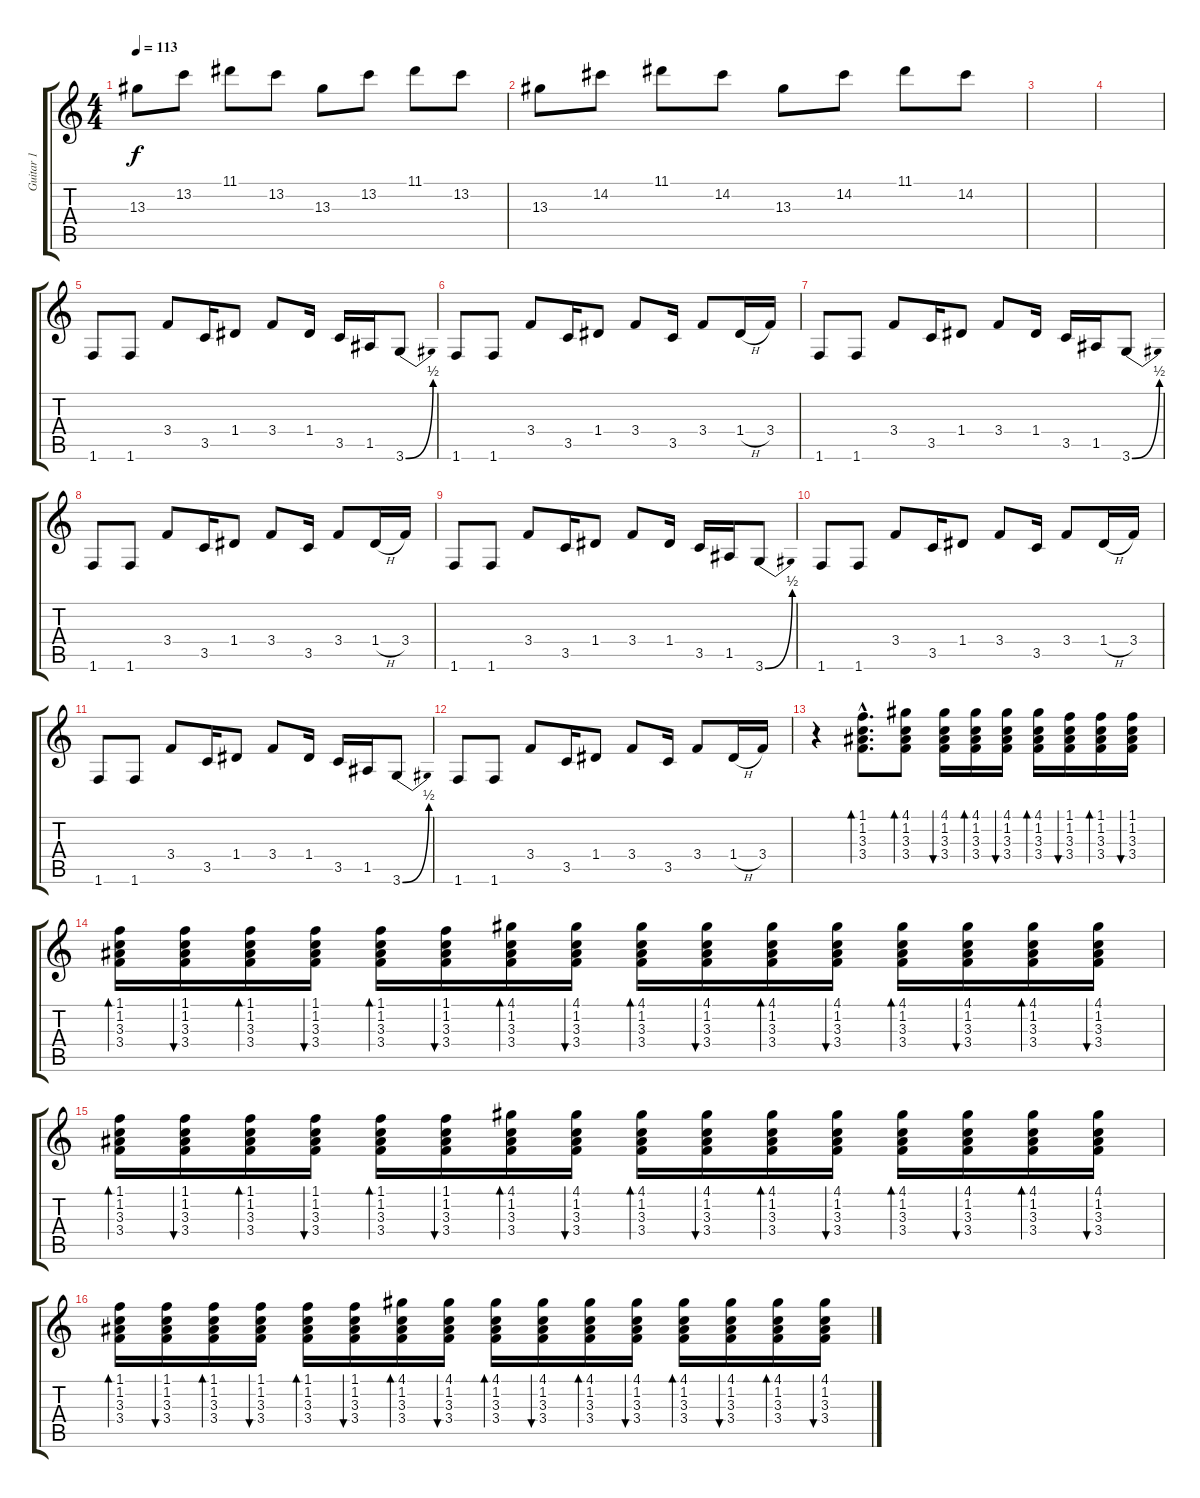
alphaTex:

\track ("Guitar 1" "Guitar 1") {instrument electricguitarjazz}
\staff {score tabs}
\tuning (E4 B3 G3 D3 A2 E2) {hide}
\ts (4 4)
\tempo 113
\clef g2
\ks c
13.3.8{dy f} 13.2.8 11.1.8 13.2.8 13.3.8 13.2.8 11.1.8 13.2.8 |
13.3.8 14.2.8 11.1.8 14.2.8 13.3.8 14.2.8 11.1.8 14.2.8 |
|
|
1.6.8{volume 12 instrument electricguitarclean} 1.6.8 3.4.8 3.5.16 1.4.8 3.4.8 1.4.16 3.5.16 1.5.16 3.6{be (bend 0 0 60 2)}.8 |
1.6.8 1.6.8 3.4.8 3.5.16 1.4.8 3.4.8 3.5.16 3.4.8 1.4{h}.16 3.4.16 |
1.6.8 1.6.8 3.4.8 3.5.16 1.4.8 3.4.8 1.4.16 3.5.16 1.5.16 3.6{be (bend 0 0 60 2)}.8 |
1.6.8 1.6.8 3.4.8 3.5.16 1.4.8 3.4.8 3.5.16 3.4.8 1.4{h}.16 3.4.16 |
1.6.8 1.6.8 3.4.8 3.5.16 1.4.8 3.4.8 1.4.16 3.5.16 1.5.16 3.6{be (bend 0 0 60 2)}.8 |
1.6.8 1.6.8 3.4.8 3.5.16 1.4.8 3.4.8 3.5.16 3.4.8 1.4{h}.16 3.4.16 |
1.6.8 1.6.8 3.4.8 3.5.16 1.4.8 3.4.8 1.4.16 3.5.16 1.5.16 3.6{be (bend 0 0 60 2)}.8 |
1.6.8 1.6.8 3.4.8 3.5.16 1.4.8 3.4.8 3.5.16 3.4.8 1.4{h}.16 3.4.16 |
r.4{volume 9} (1.1{hac} 1.2{hac} 3.3{hac} 3.4{hac}).8{d bd 60} (4.1 1.2 3.3 3.4).8{bd 60} (4.1 1.2 3.3 3.4).16{bu 60} (4.1 1.2 3.3 3.4).16{bd 60} (4.1 1.2 3.3 3.4).16{bu 60} (4.1 1.2 3.3 3.4).16{bd 60} (1.1 1.2 3.3 3.4).16{bu 60} (1.1 1.2 3.3 3.4).16{bd 60} (1.1 1.2 3.3 3.4).16{bu 60} |
(1.1 1.2 3.3 3.4).16{bd 60} (1.1 1.2 3.3 3.4).16{bu 60} (1.1 1.2 3.3 3.4).16{bd 60} (1.1 1.2 3.3 3.4).16{bu 60} (1.1 1.2 3.3 3.4).16{bd 60} (1.1 1.2 3.3 3.4).16{bu 60} (4.1 1.2 3.3 3.4).16{bd 60} (4.1 1.2 3.3 3.4).16{bu 60} (4.1 1.2 3.3 3.4).16{bd 60} (4.1 1.2 3.3 3.4).16{bu 60} (4.1 1.2 3.3 3.4).16{bd 60} (4.1 1.2 3.3 3.4).16{bu 60} (4.1 1.2 3.3 3.4).16{bd 60} (4.1 1.2 3.3 3.4).16{bu 60} (4.1 1.2 3.3 3.4).16{bd 60} (4.1 1.2 3.3 3.4).16{bu 60} |
(1.1 1.2 3.3 3.4).16{bd 60} (1.1 1.2 3.3 3.4).16{bu 60} (1.1 1.2 3.3 3.4).16{bd 60} (1.1 1.2 3.3 3.4).16{bu 60} (1.1 1.2 3.3 3.4).16{bd 60} (1.1 1.2 3.3 3.4).16{bu 60} (4.1 1.2 3.3 3.4).16{bd 60} (4.1 1.2 3.3 3.4).16{bu 60} (4.1 1.2 3.3 3.4).16{bd 60} (4.1 1.2 3.3 3.4).16{bu 60} (4.1 1.2 3.3 3.4).16{bd 60} (4.1 1.2 3.3 3.4).16{bu 60} (4.1 1.2 3.3 3.4).16{bd 60} (4.1 1.2 3.3 3.4).16{bu 60} (4.1 1.2 3.3 3.4).16{bd 60} (4.1 1.2 3.3 3.4).16{bu 60} |
(1.1 1.2 3.3 3.4).16{bd 60} (1.1 1.2 3.3 3.4).16{bu 60} (1.1 1.2 3.3 3.4).16{bd 60} (1.1 1.2 3.3 3.4).16{bu 60} (1.1 1.2 3.3 3.4).16{bd 60} (1.1 1.2 3.3 3.4).16{bu 60} (4.1 1.2 3.3 3.4).16{bd 60} (4.1 1.2 3.3 3.4).16{bu 60} (4.1 1.2 3.3 3.4).16{bd 60} (4.1 1.2 3.3 3.4).16{bu 60} (4.1 1.2 3.3 3.4).16{bd 60} (4.1 1.2 3.3 3.4).16{bu 60} (4.1 1.2 3.3 3.4).16{bd 60} (4.1 1.2 3.3 3.4).16{bu 60} (4.1 1.2 3.3 3.4).16{bd 60} (4.1 1.2 3.3 3.4).16{bu 60}
